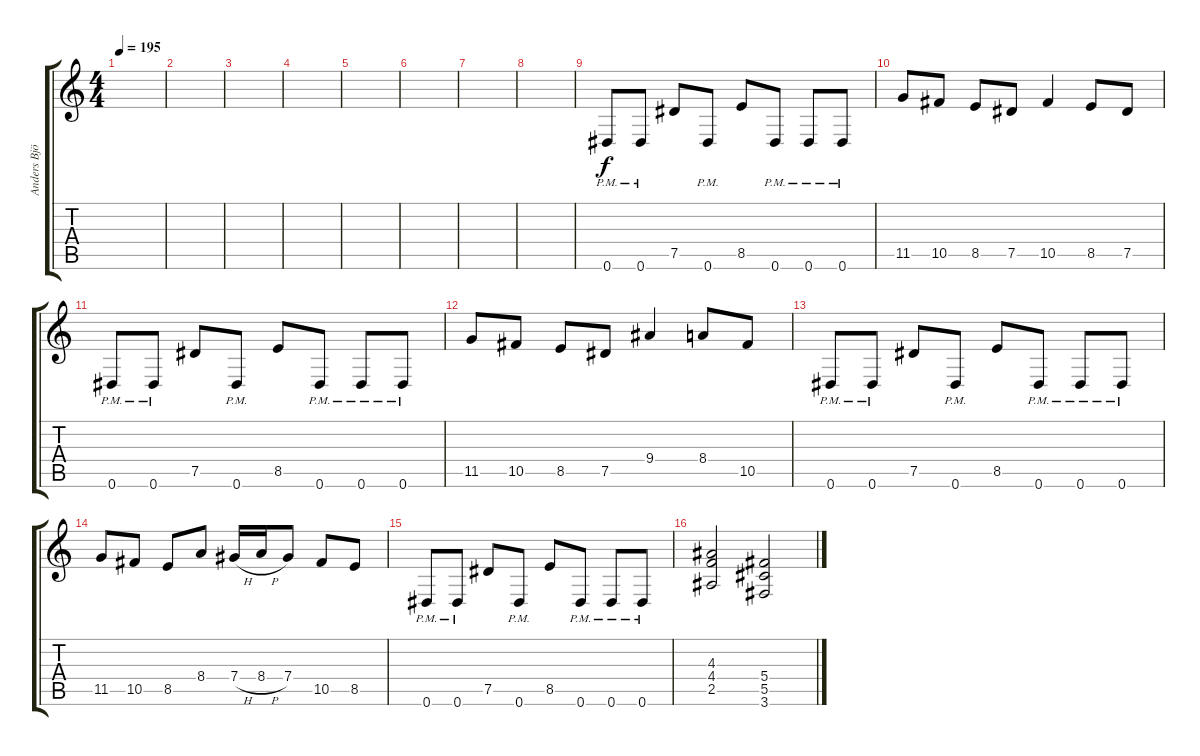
\track ("Anders Björler" "Anders Bjö") {instrument distortionguitar}
\staff {score tabs}
\tuning (Eb4 Bb3 Gb3 Db3 Ab2 Eb2) {hide}
\ts (4 4)
\tempo 195
\clef g2
\ks c
|
|
|
|
|
|
|
|
0.6{pm}.8 0.6{pm}.8 7.5.8 0.6{pm}.8 8.5.8 0.6{pm}.8 0.6{pm}.8 0.6{pm}.8 |
11.5.8 10.5.8 8.5.8 7.5.8 10.5.4 8.5.8 7.5.8 |
0.6{pm}.8 0.6{pm}.8 7.5.8 0.6{pm}.8 8.5.8 0.6{pm}.8 0.6{pm}.8 0.6{pm}.8 |
11.5.8 10.5.8 8.5.8 7.5.8 9.4.4 8.4.8 10.5.8 |
0.6{pm}.8 0.6{pm}.8 7.5.8 0.6{pm}.8 8.5.8 0.6{pm}.8 0.6{pm}.8 0.6{pm}.8 |
11.5.8 10.5.8 8.5.8 8.4.8 7.4{h}.16 8.4{h}.16 7.4.8 10.5.8 8.5.8 |
0.6{pm}.8 0.6{pm}.8 7.5.8 0.6{pm}.8 8.5.8 0.6{pm}.8 0.6{pm}.8 0.6{pm}.8 |
(4.3 4.4 2.5).2 (5.4 5.5 3.6).2
